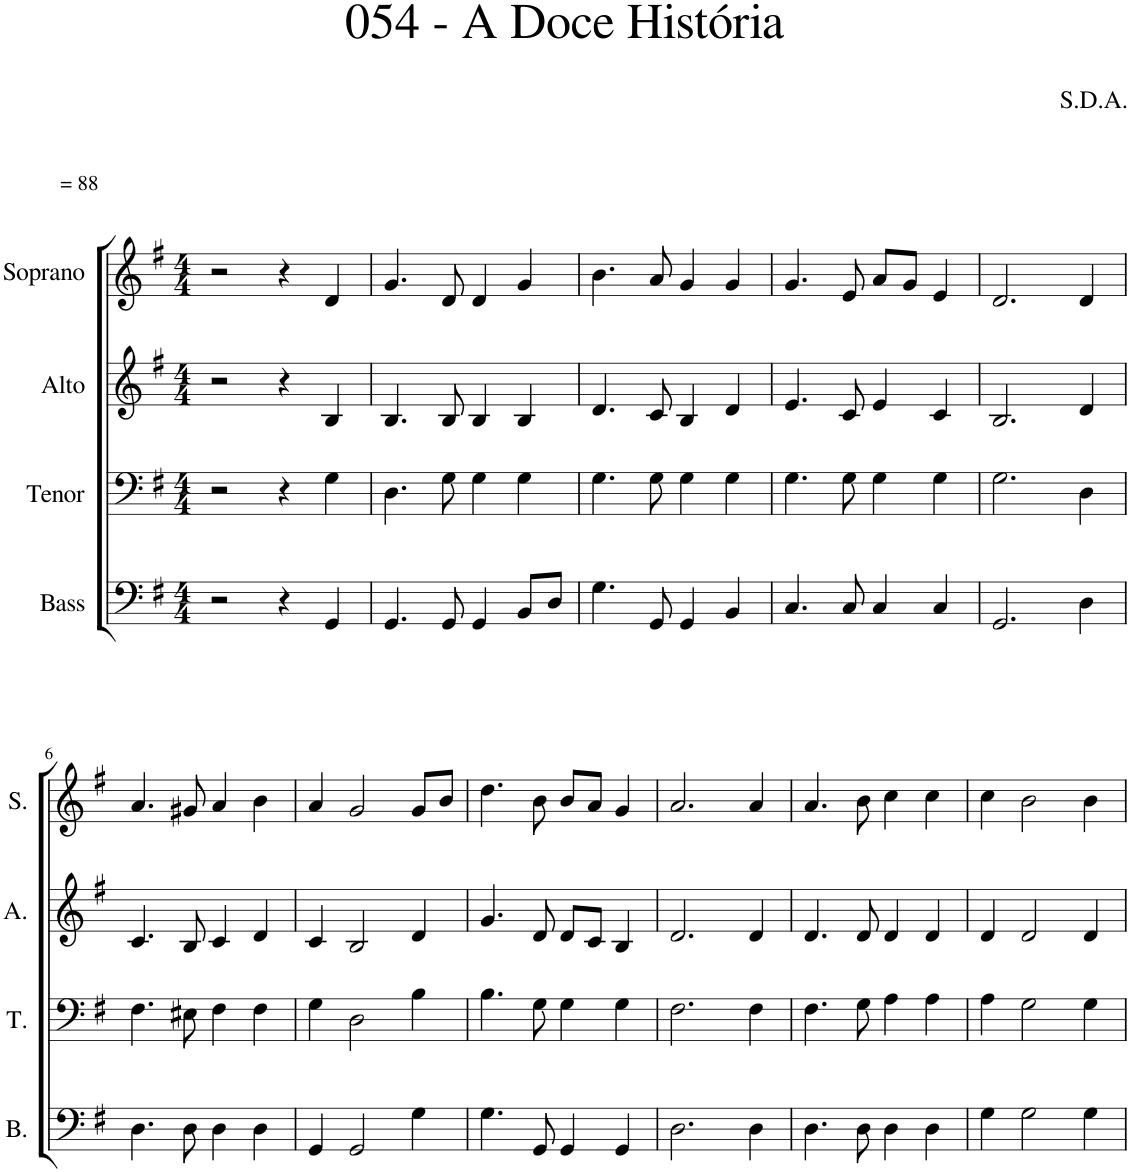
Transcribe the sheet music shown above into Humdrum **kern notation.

**kern	**kern	**kern	**kern
*part4	*part3	*part2	*part1
*staff4	*staff3	*staff2	*staff1
*I"Bass	*I"Tenor	*I"Alto	*I"Soprano
*I'B.	*I'T.	*I'A.	*I'S.
*clefF4	*clefF4	*clefG2	*clefG2
*k[f#]	*k[f#]	*k[f#]	*k[f#]
*M4/4	*M4/4	*M4/4	*M4/4
=1	=1	=1	=1
!	!	!	!LO:TX:a:t== 88
2r	2r	2r	2r
4r	4r	4r	4r
4GG/	4G\	4B/	4d/
=2	=2	=2	=2
4.GG/	4.D\	4.B/	4.g/
8GG/	8G\	8B/	8d/
4GG/	4G\	4B/	4d/
8BB/L	4G\	4B/	4g/
8D/J	.	.	.
=3	=3	=3	=3
4.G\	4.G\	4.d/	4.b\
8GG/	8G\	8c/	8a/
4GG/	4G\	4B/	4g/
4BB/	4G\	4d/	4g/
=4	=4	=4	=4
4.C/	4.G\	4.e/	4.g/
8C/	8G\	8c/	8e/
4C/	4G\	4e/	8a/L
.	.	.	8g/J
4C/	4G\	4c/	4e/
=5	=5	=5	=5
2.GG/	2.G\	2.B/	2.d/
4D\	4D\	4d/	4d/
!!LO:LB:g=z
=6	=6	=6	=6
4.D\	4.F#\	4.c/	4.a/
8D\	8E#X\	8B/	8g#X/
4D\	4F#\	4c/	4a/
4D\	4F#\	4d/	4b\
=7	=7	=7	=7
4GG/	4G\	4c/	4a/
2GG/	2D\	2B/	2g/
4G\	4B\	4d/	8g/L
.	.	.	8b/J
=8	=8	=8	=8
4.G\	4.B\	4.g/	4.dd\
8GG/	8G\	8d/	8b\
4GG/	4G\	8d/L	8b/L
.	.	8c/J	8a/J
4GG/	4G\	4B/	4g/
=9	=9	=9	=9
2.D\	2.F#\	2.d/	2.a/
4D\	4F#\	4d/	4a/
=10	=10	=10	=10
4.D\	4.F#\	4.d/	4.a/
8D\	8G\	8d/	8b\
4D\	4A\	4d/	4cc\
4D\	4A\	4d/	4cc\
=11	=11	=11	=11
4G\	4A\	4d/	4cc\
2G\	2G\	2d/	2b\
4G\	4G\	4d/	4b\
=	=	=	=
*-	*-	*-	*-
